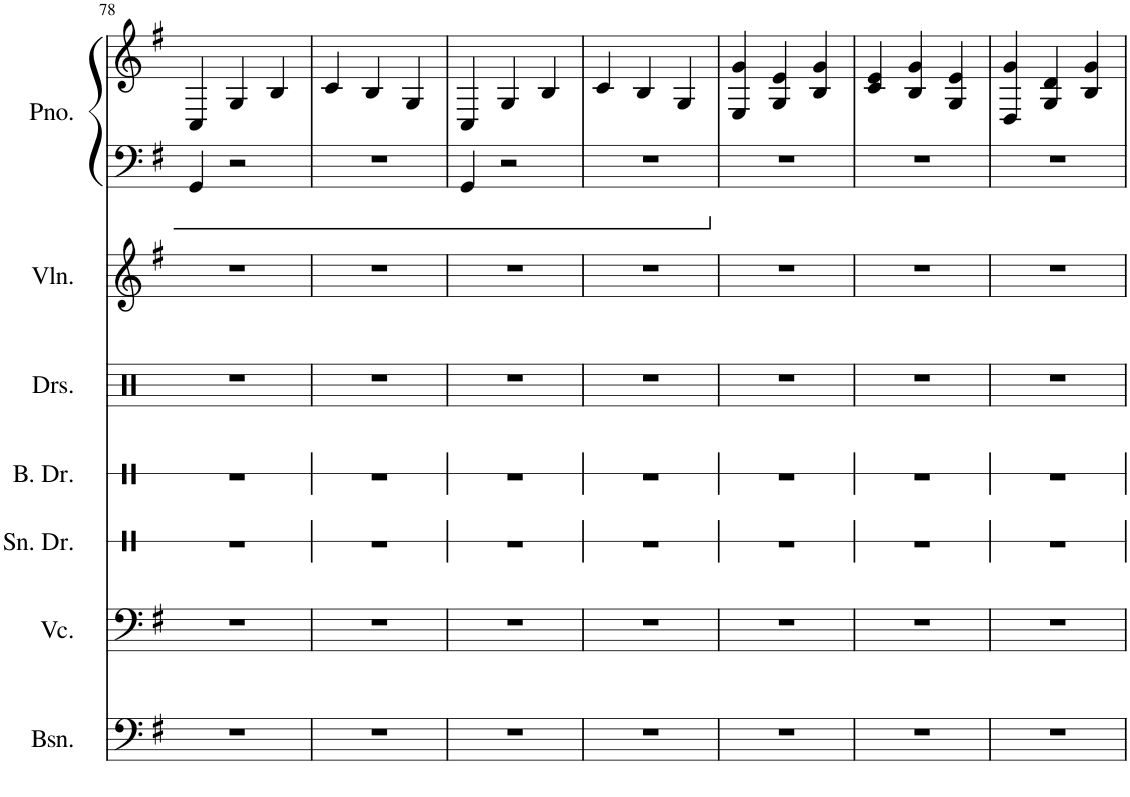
**kern	**kern	**kern	**kern	**kern	**kern	**kern	**kern
*part7	*part6	*part5	*part4	*part3	*part2	*part1	*part1
*staff8	*staff7	*staff6	*staff5	*staff4	*staff3	*staff2	*staff1
*I"Bassoon	*I"Violoncello	*I"Snare Drum	*I"Bass Drum	*I"Drumset	*I"Violin	*I"Piano	*
*I'Bsn.	*I'Vc.	*I'Sn. Dr.	*I'B. Dr.	*I'Drs.	*I'Vln.	*I'Pno.	*
!!LO:PB:g=z
*clefF4	*clefF4	*clefX	*clefX	*clefX	*clefG2	*clefF4	*clefG2
*k[f#]	*k[f#]	*k[]	*k[]	*k[]	*k[f#]	*k[f#]	*k[f#]
*M3/4	*M3/4	*M3/4	*M3/4	*M3/4	*M3/4	*M3/4	*M3/4
=78	=78	=78	=78	=78	=78	=78	=78
2.r	2.r	2.r	2.r	2.r	2.r	4GG/	4C/
.	.	.	.	.	.	2r	4G/
.	.	.	.	.	.	.	4B/
=79	=79	=79	=79	=79	=79	=79	=79
2.r	2.r	2.r	2.r	2.r	2.r	2.r	4c/
.	.	.	.	.	.	.	4B/
.	.	.	.	.	.	.	4G/
=80	=80	=80	=80	=80	=80	=80	=80
2.r	2.r	2.r	2.r	2.r	2.r	4GG/	4C/
.	.	.	.	.	.	2r	4G/
.	.	.	.	.	.	.	4B/
=81	=81	=81	=81	=81	=81	=81	=81
2.r	2.r	2.r	2.r	2.r	2.r	2.r	4c/
.	.	.	.	.	.	.	4B/
.	.	.	.	.	.	.	4G/
=82	=82	=82	=82	=82	=82	=82	=82
2.r	2.r	2.r	2.r	2.r	2.r	2.r	4E/ 4g/
.	.	.	.	.	.	.	4G/ 4e/
.	.	.	.	.	.	.	4B/ 4g/
=83	=83	=83	=83	=83	=83	=83	=83
2.r	2.r	2.r	2.r	2.r	2.r	2.r	4c/ 4e/
.	.	.	.	.	.	.	4B/ 4g/
.	.	.	.	.	.	.	4G/ 4e/
=84	=84	=84	=84	=84	=84	=84	=84
2.r	2.r	2.r	2.r	2.r	2.r	2.r	4D/ 4g/
.	.	.	.	.	.	.	4G/ 4d/
.	.	.	.	.	.	.	4B/ 4g/
=	=	=	=	=	=	=	=
*-	*-	*-	*-	*-	*-	*-	*-
